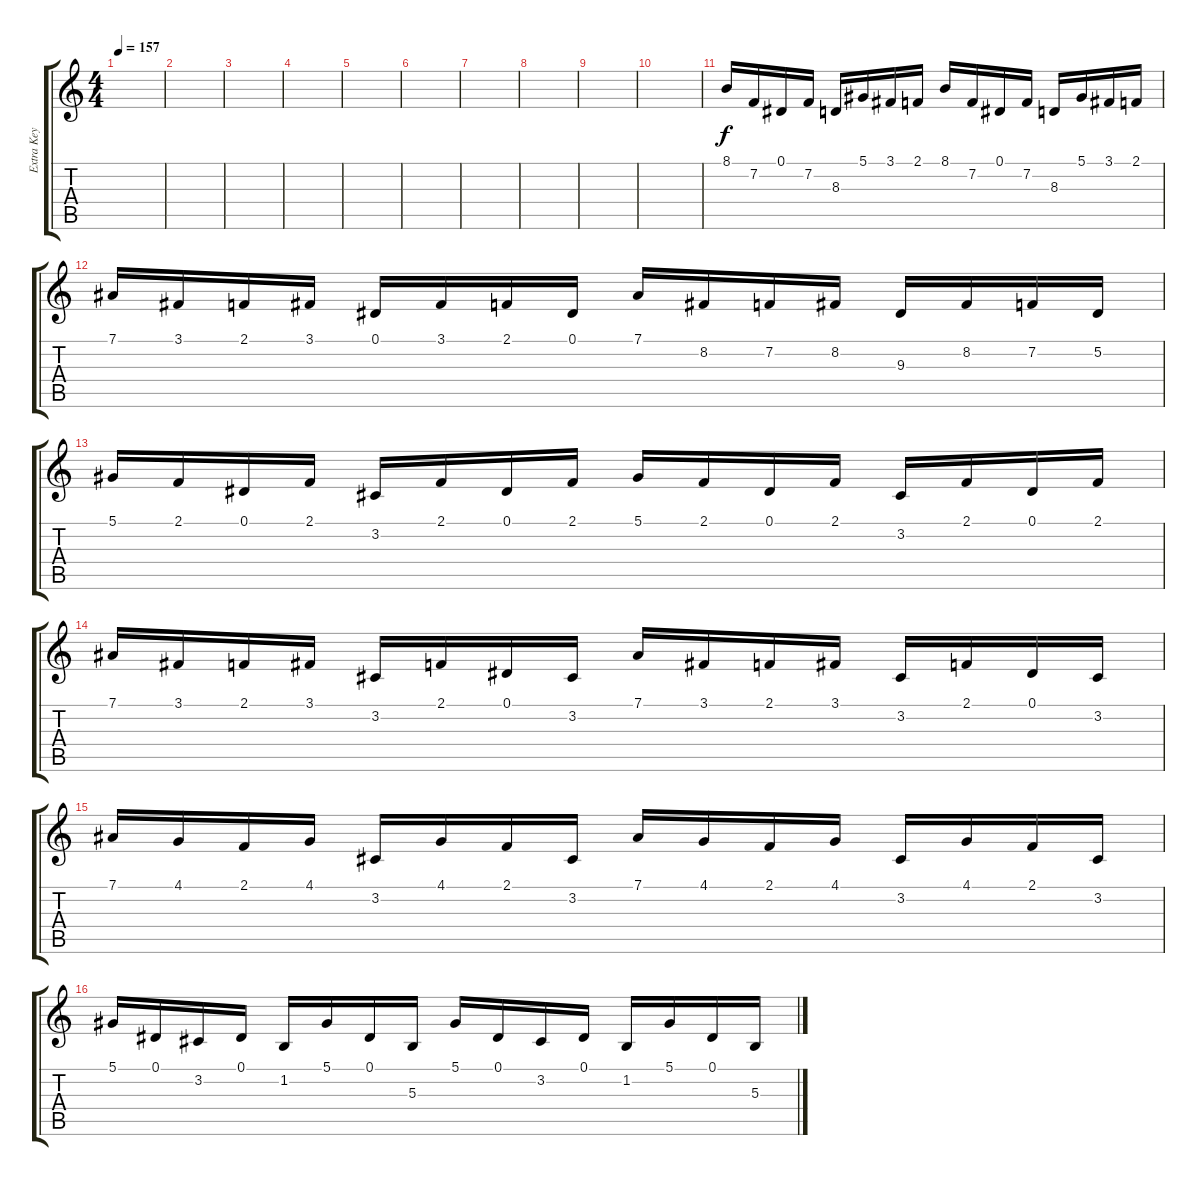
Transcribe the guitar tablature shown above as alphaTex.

\track ("Extra Key" "Extra Key") {instrument harpsichord}
\staff {score tabs}
\tuning (Eb4 Bb3 Gb3 Db3 Ab2 Eb2) {hide}
\ts (4 4)
\tempo 157
\clef g2
\ks c
|
|
|
|
|
|
|
|
|
|
8.1.16 7.2.16 0.1.16 7.2.16 8.3.16 5.1.16 3.1.16 2.1.16 8.1.16 7.2.16 0.1.16 7.2.16 8.3.16 5.1.16 3.1.16 2.1.16 |
7.1.16 3.1.16 2.1.16 3.1.16 0.1.16 3.1.16 2.1.16 0.1.16 7.1.16 8.2.16 7.2.16 8.2.16 9.3.16 8.2.16 7.2.16 5.2.16 |
5.1.16 2.1.16 0.1.16 2.1.16 3.2.16 2.1.16 0.1.16 2.1.16 5.1.16 2.1.16 0.1.16 2.1.16 3.2.16 2.1.16 0.1.16 2.1.16 |
7.1.16 3.1.16 2.1.16 3.1.16 3.2.16 2.1.16 0.1.16 3.2.16 7.1.16 3.1.16 2.1.16 3.1.16 3.2.16 2.1.16 0.1.16 3.2.16 |
7.1.16 4.1.16 2.1.16 4.1.16 3.2.16 4.1.16 2.1.16 3.2.16 7.1.16 4.1.16 2.1.16 4.1.16 3.2.16 4.1.16 2.1.16 3.2.16 |
5.1.16 0.1.16 3.2.16 0.1.16 1.2.16 5.1.16 0.1.16 5.3.16 5.1.16 0.1.16 3.2.16 0.1.16 1.2.16 5.1.16 0.1.16 5.3.16
